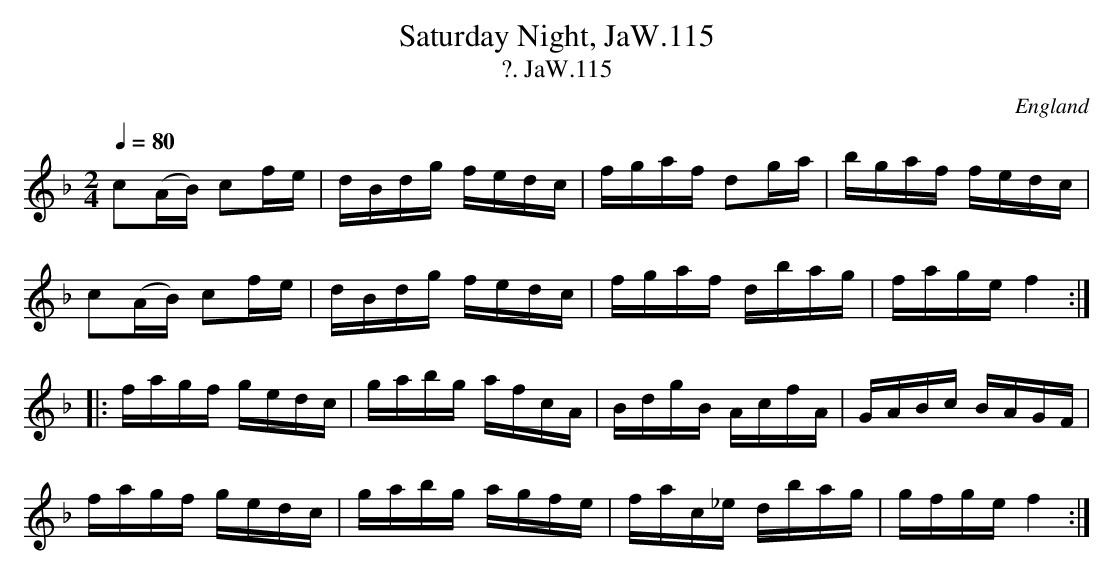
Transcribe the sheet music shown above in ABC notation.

X:1
T:Saturday Night, JaW.115
T:?. JaW.115
L:1/16
M:2/4
O:England
Q:1/4=80
K:F
c2(AB) c2fe|dBdg fedc|fgaf d2ga|bgaf fedc|!
c2(AB) c2fe|dBdg fedc|fgaf dbag|fage f4:|!
|:fagf gedc|gabg afcA|BdgB AcfA|GABc BAGF|!
fagf gedc|gabg agfe|fac_e dbag|gfge f4:|
